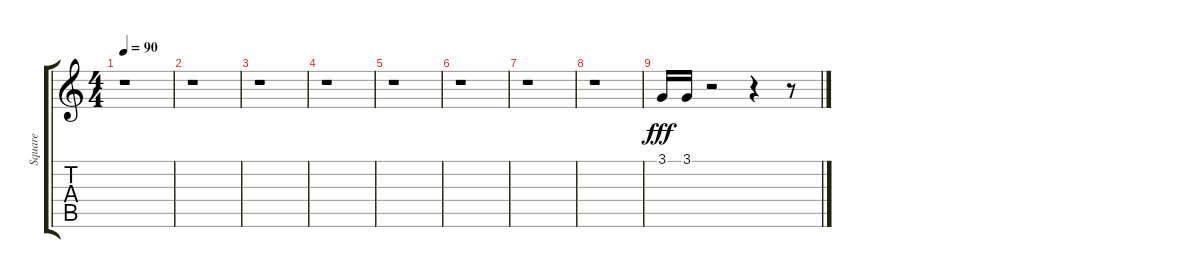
\track ("Square" "Square") {instrument lead1square}
\staff {score tabs}
\tuning (E4 B3 G3 D3 A2 E2) {hide}
\ts (4 4)
\tempo 90
\clef g2
\ks c
r.1{dy f} |
r.1 |
r.1 |
r.1 |
r.1 |
r.1 |
r.1 |
r.1 |
3.1.16{dy fff instrument altosax} 3.1.16 r.2 r.4 r.8
